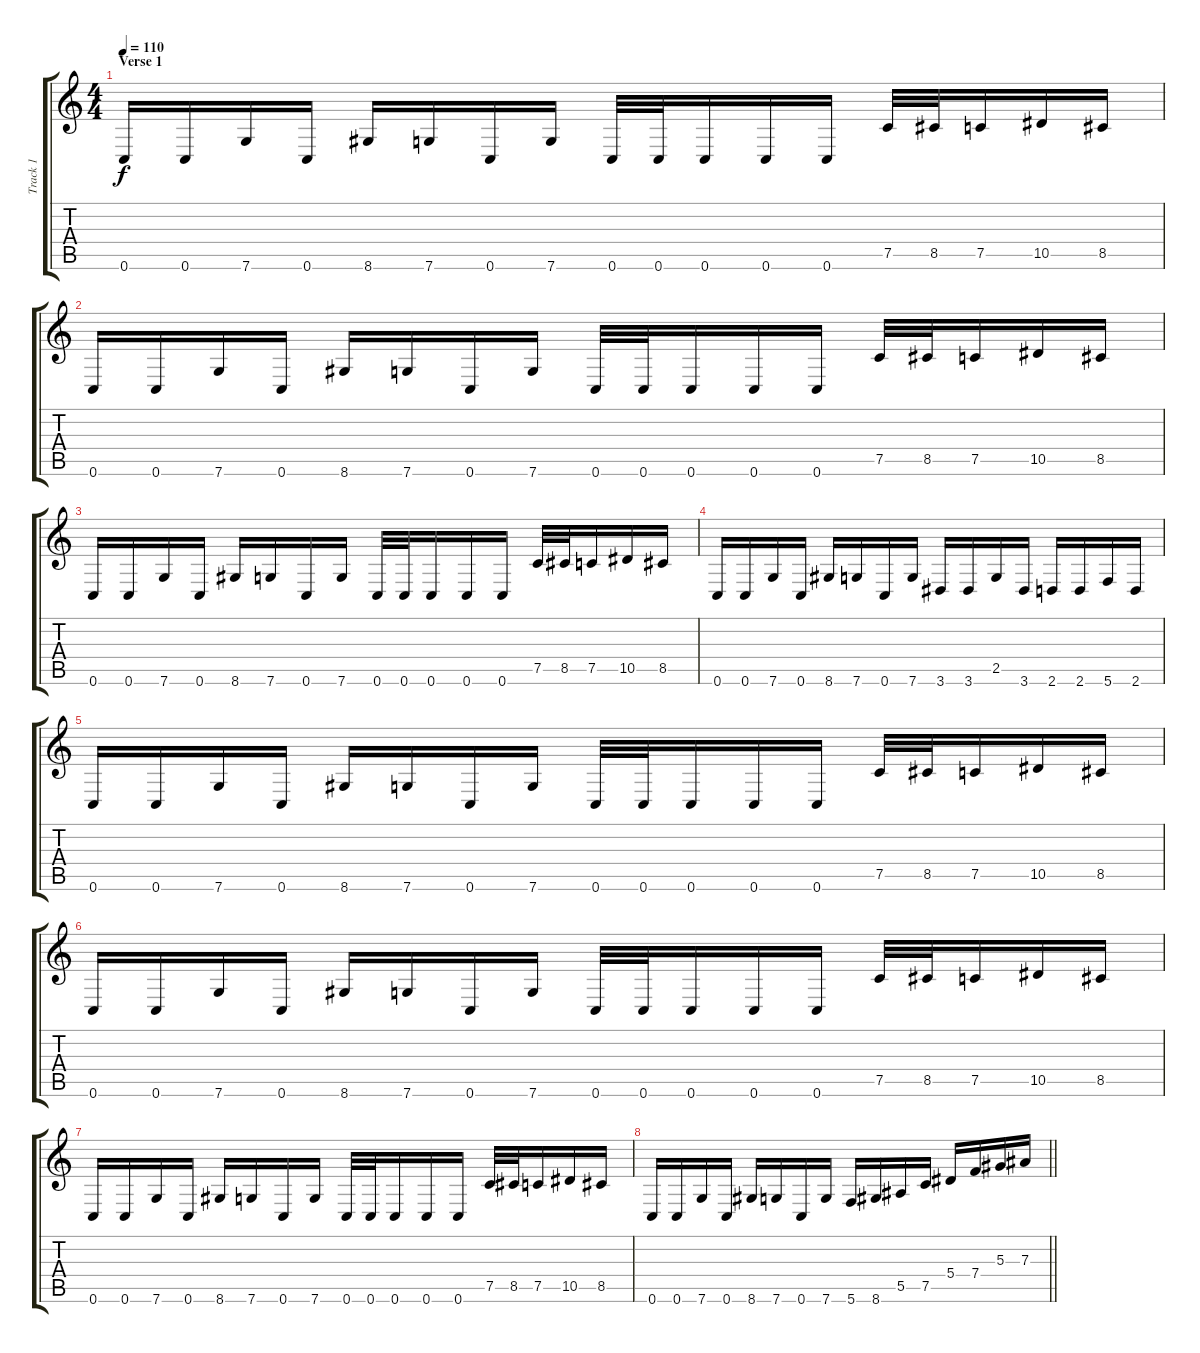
\track ("Track 1" "Track 1") {instrument distortionguitar}
\staff {score tabs}
\tuning (C4 G3 Eb3 Bb2 F2 C2) {hide}
\ts (4 4)
\section ("" "Verse 1")
\tempo 110
\clef g2
\ks c
0.6.16{dy f} 0.6.16 7.6.16 0.6.16 8.6.16 7.6.16 0.6.16 7.6.16 0.6.32 0.6.32 0.6.16 0.6.16 0.6.16 7.5.32 8.5.32 7.5.16 10.5.16 8.5.16 |
0.6.16 0.6.16 7.6.16 0.6.16 8.6.16 7.6.16 0.6.16 7.6.16 0.6.32 0.6.32 0.6.16 0.6.16 0.6.16 7.5.32 8.5.32 7.5.16 10.5.16 8.5.16 |
0.6.16 0.6.16 7.6.16 0.6.16 8.6.16 7.6.16 0.6.16 7.6.16 0.6.32 0.6.32 0.6.16 0.6.16 0.6.16 7.5.32 8.5.32 7.5.16 10.5.16 8.5.16 |
0.6.16 0.6.16 7.6.16 0.6.16 8.6.16 7.6.16 0.6.16 7.6.16 3.6.16 3.6.16 2.5.16 3.6.16 2.6.16 2.6.16 5.6.16 2.6.16 |
0.6.16 0.6.16 7.6.16 0.6.16 8.6.16 7.6.16 0.6.16 7.6.16 0.6.32 0.6.32 0.6.16 0.6.16 0.6.16 7.5.32 8.5.32 7.5.16 10.5.16 8.5.16 |
0.6.16 0.6.16 7.6.16 0.6.16 8.6.16 7.6.16 0.6.16 7.6.16 0.6.32 0.6.32 0.6.16 0.6.16 0.6.16 7.5.32 8.5.32 7.5.16 10.5.16 8.5.16 |
0.6.16 0.6.16 7.6.16 0.6.16 8.6.16 7.6.16 0.6.16 7.6.16 0.6.32 0.6.32 0.6.16 0.6.16 0.6.16 7.5.32 8.5.32 7.5.16 10.5.16 8.5.16 |
\barLineRight lightlight
0.6.16 0.6.16 7.6.16 0.6.16 8.6.16 7.6.16 0.6.16 7.6.16 5.6.16 8.6.16 5.5.16 7.5.16 5.4.16 7.4.16 5.3.16 7.3.16
